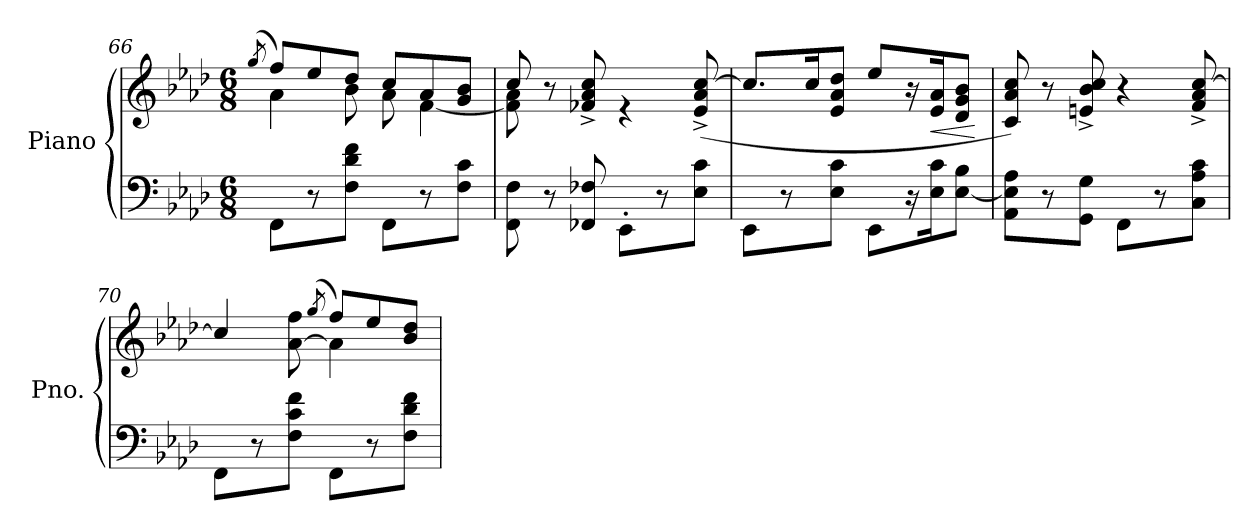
**kern	**kern	**dynam
*part1	*part1	*part1
*staff2	*staff1	*staff1/2
*I"Piano	*	*
*I'Pno.	*	*
*clefF4	*clefG2	*
*k[b-e-a-d-]	*k[b-e-a-d-]	*
*M6/8	*M6/8	*
=66	=66	=66
.	(>8qgg/	.
*	*^	*
8FF\L	8ff/L)	4a-\]	.
8r	8ee-/	.	.
8F\ 8d-\ 8f\J	8dd-/J	8b-\	.
8FF\L	8cc/L	8a-\	.
8r	8a-/	[4f\	.
8F\ 8c\J	8g/ 8b-/J	.	.
!!LO:LB:g=z	!!
=67	=67	=67	=67
8FF\ 8F\	8cc/	8f\] 8a-\	.
8r	8r	2ryy	.
8FF-X/ 8F-X/	8f-X/^ 8a-/^ 8cc/^	.	.
8EE-'\L	4re	.	.
8r	.	.	.
8E-\ 8c\J	(8e-/^ 8a-/^ [8cc/^	8ryy	.
*	*v	*v	*
!!LO:PB:g=z
=68	=68	=68
8EE-\L	8.cc/L]	.
8r	.	.
.	16cc/K	.
8E-\ 8c\J	8e-/ 8a-/ 8dd-/J	.
8EE-\L	8ee-/L	.
16r	16r	.
!	!	!LO:HP:b
16E-\ 16c\K	16e-/ 16a-/K	<
[8E-\ 8B-\J	8d-/ 8g/ 8b-/J	.
.	.	[
=69	=69	=69
8AA-\ 8E-\] 8A-\L	8c/ 8a-/ 8cc/)	.
8r	8r	.
8GG\ 8G\J	8en/^ 8b-/^ 8cc/^	.
8FF\L	4r	.
8r	.	.
8C\ 8A-\ 8c\J	8f/^ 8a-/^ [8cc/^	.
=70	=70	=70
*	*^	*
8FF\L	4cc/]	4.ryy	.
8r	.	.	.
8F\ 8c\ 8f\J	[8a-\ 8ff\	.	.
.	(>8qgg/	.	.
8FF\L	8ff/L)	4a-\]	.
8r	8ee-/	.	.
8F\ 8d-\ 8f\J	8b-/ 8dd-/J	8ryy	.
*	*v	*v	*
=	=	=
*-	*-	*-
